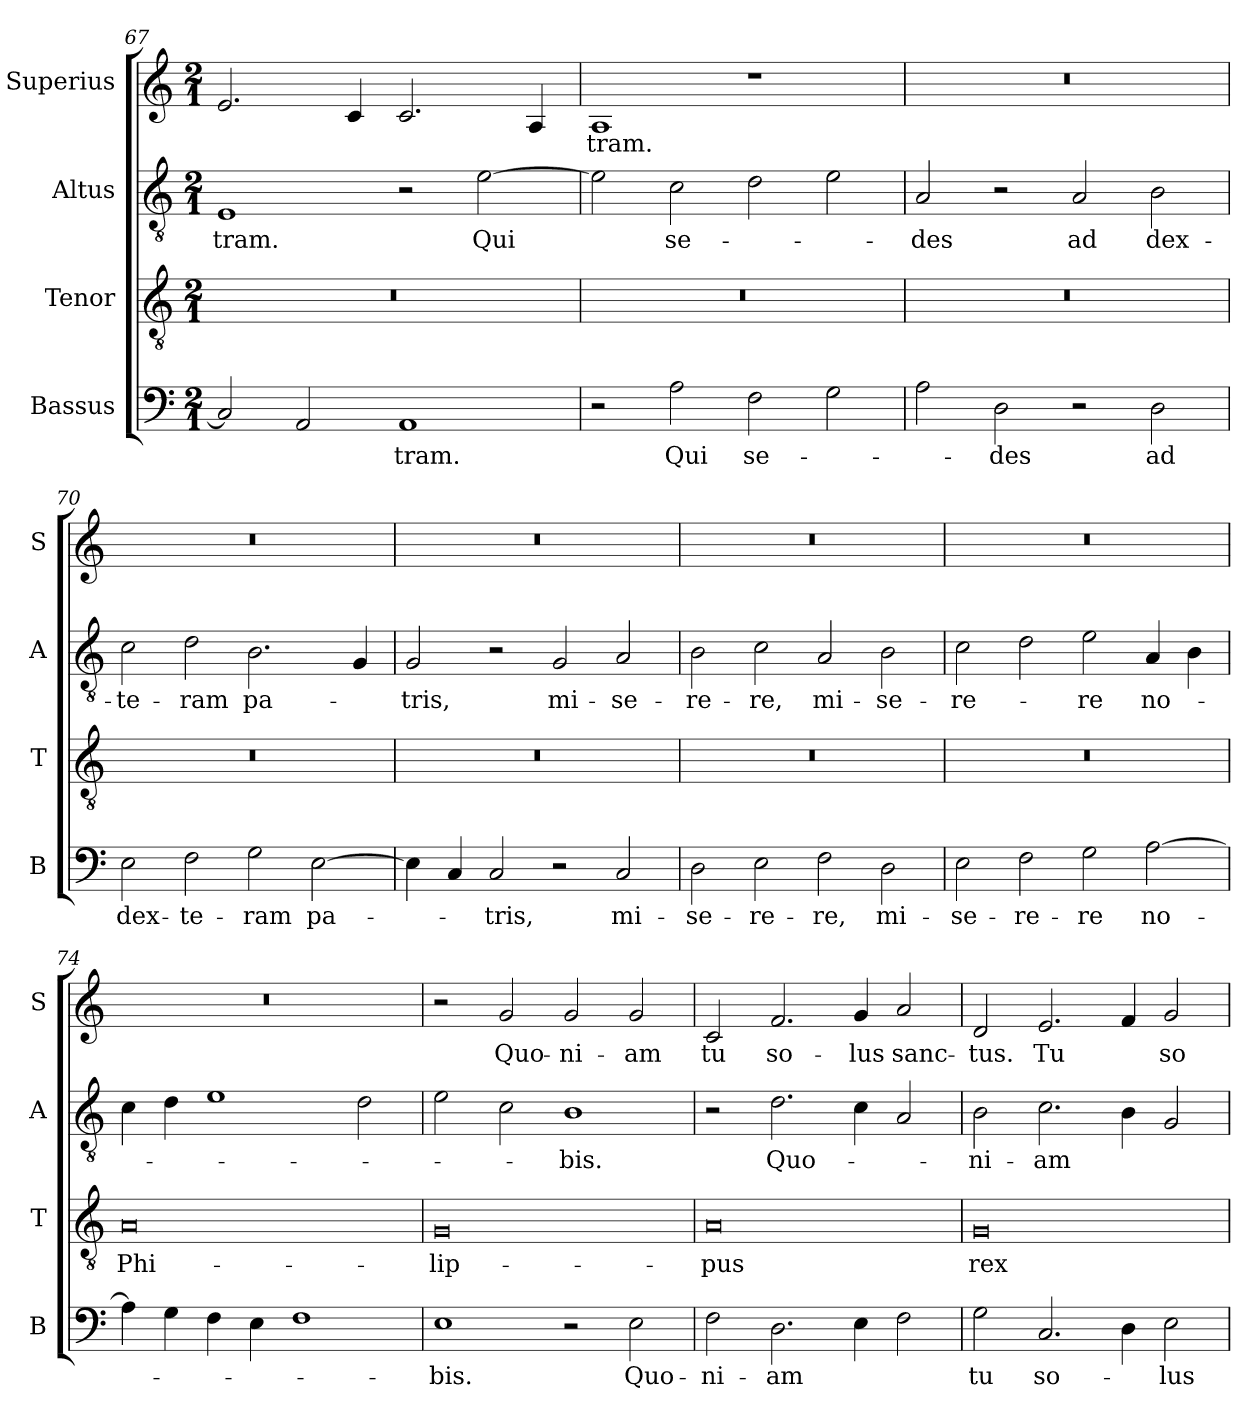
**kern	**text	**kern	**text	**kern	**text	**kern	**text
*part4	*part4	*part3	*part3	*part2	*part2	*part1	*part1
*staff4	*staff4	*staff3	*staff3	*staff2	*staff2	*staff1	*staff1
*I"Bassus	*	*I"Tenor	*	*I"Altus	*	*I"Superius	*
*I'B	*	*I'T	*	*I'A	*	*I'S	*
*clefF4	*	*clefGv2	*	*clefGv2	*	*clefG2	*
*k[]	*	*k[]	*	*k[]	*	*k[]	*
*M2/1	*	*M2/1	*	*M2/1	*	*M2/1	*
=67	=67	=67	=67	=67	=67	=67	=67
2C/]	.	0r	.	1E	-tram.	2.e/	.
2AA/	.	.	.	.	.	.	.
.	.	.	.	.	.	4c/	.
1AA	-tram.	.	.	2r	.	2.c/	.
.	.	.	.	[2e\	Qui	.	.
.	.	.	.	.	.	4A/	.
=68	=68	=68	=68	=68	=68	=68	=68
2r	.	0r	.	2e\]	.	1A	-tram.
2A\	Qui	.	.	2c\	se-	.	.
2F\	se-	.	.	2d\	.	1r	.
2G\	.	.	.	2e\	.	.	.
=69	=69	=69	=69	=69	=69	=69	=69
2A\	.	0r	.	2A/	-des	0r	.
2D\	-des	.	.	2r	.	.	.
2r	.	.	.	2A/	ad	.	.
2D\	ad	.	.	2B\	dex-	.	.
=70	=70	=70	=70	=70	=70	=70	=70
2E\	dex-	0r	.	2c\	-te-	0r	.
2F\	-te-	.	.	2d\	-ram	.	.
2G\	-ram	.	.	2.B\	pa-	.	.
[2E\	pa-	.	.	.	.	.	.
.	.	.	.	4G/	.	.	.
=71	=71	=71	=71	=71	=71	=71	=71
4E\]	.	0r	.	2G/	-tris,	0r	.
4C/	.	.	.	.	.	.	.
2C/	-tris,	.	.	2r	.	.	.
2r	.	.	.	2G/	mi-	.	.
2C/	mi-	.	.	2A/	-se-	.	.
=72	=72	=72	=72	=72	=72	=72	=72
2D\	-se-	0r	.	2B\	-re-	0r	.
2E\	-re-	.	.	2c\	-re,	.	.
2F\	-re,	.	.	2A/	mi-	.	.
2D\	mi-	.	.	2B\	-se-	.	.
=73	=73	=73	=73	=73	=73	=73	=73
2E\	-se-	0r	.	2c\	-re-	0r	.
2F\	-re-	.	.	2d\	.	.	.
2G\	-re	.	.	2e\	-re	.	.
[2A\	no-	.	.	4A/	no-	.	.
.	.	.	.	4B\	.	.	.
=74	=74	=74	=74	=74	=74	=74	=74
4A\]	.	0A	Phi-	4c\	.	0r	.
4G\	.	.	.	4d\	.	.	.
4F\	.	.	.	1e	.	.	.
4E\	.	.	.	.	.	.	.
1F	.	.	.	.	.	.	.
.	.	.	.	2d\	.	.	.
=75	=75	=75	=75	=75	=75	=75	=75
1E	-bis.	0G	-lip-	2e\	.	2r	.
.	.	.	.	2c\	.	2g/	Quo-
2r	.	.	.	1B	-bis.	2g/	-ni-
2E\	Quo-	.	.	.	.	2g/	-am
=76	=76	=76	=76	=76	=76	=76	=76
2F\	-ni-	0A	-pus	2r	.	2c/	tu
2.D\	-am	.	.	2.d\	Quo-	2.f/	so-
4E\	.	.	.	4c\	.	4g/	-lus
2F\	.	.	.	2A/	.	2a/	sanc-
=77	=77	=77	=77	=77	=77	=77	=77
2G\	tu	0G	rex	2B\	-ni-	2d/	-tus.
2.C/	so-	.	.	2.c\	-am	2.e/	Tu
4D\	.	.	.	4B\	.	4f/	.
2E\	-lus	.	.	2G/	.	2g/	so-
=	=	=	=	=	=	=	=
*-	*-	*-	*-	*-	*-	*-	*-
